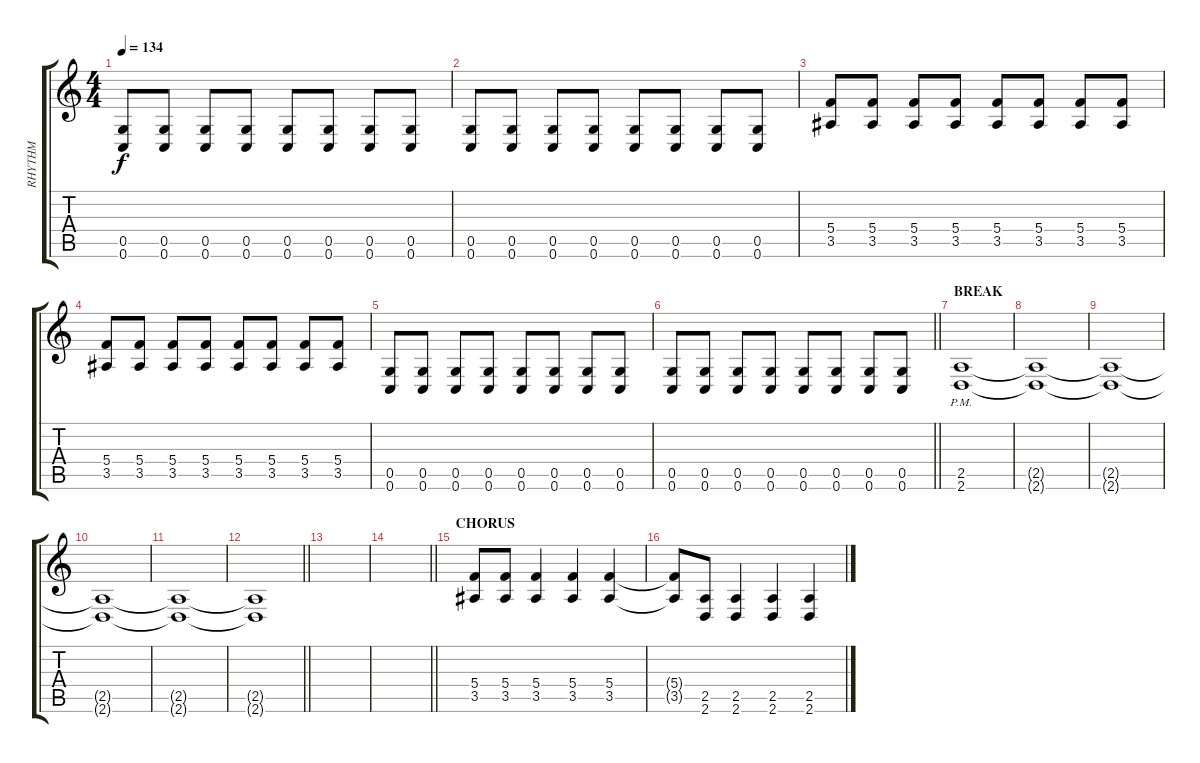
\track ("RHYTHM" "RHYTHM") {instrument distortionguitar}
\staff {score tabs}
\tuning (D4 A3 F3 C3 G2 C2) {hide}
\ts (4 4)
\tempo 134
\clef g2
\ks c
(0.5 0.6).8{dy f} (0.5 0.6).8 (0.5 0.6).8 (0.5 0.6).8 (0.5 0.6).8 (0.5 0.6).8 (0.5 0.6).8 (0.5 0.6).8 |
(0.5 0.6).8 (0.5 0.6).8 (0.5 0.6).8 (0.5 0.6).8 (0.5 0.6).8 (0.5 0.6).8 (0.5 0.6).8 (0.5 0.6).8 |
(5.4 3.5).8 (5.4 3.5).8 (5.4 3.5).8 (5.4 3.5).8 (5.4 3.5).8 (5.4 3.5).8 (5.4 3.5).8 (5.4 3.5).8 |
(5.4 3.5).8 (5.4 3.5).8 (5.4 3.5).8 (5.4 3.5).8 (5.4 3.5).8 (5.4 3.5).8 (5.4 3.5).8 (5.4 3.5).8 |
(0.5 0.6).8 (0.5 0.6).8 (0.5 0.6).8 (0.5 0.6).8 (0.5 0.6).8 (0.5 0.6).8 (0.5 0.6).8 (0.5 0.6).8 |
\barLineRight lightlight
(0.5 0.6).8 (0.5 0.6).8 (0.5 0.6).8 (0.5 0.6).8 (0.5 0.6).8 (0.5 0.6).8 (0.5 0.6).8 (0.5 0.6).8 |
\section ("" "BREAK")
(2.5{pm} 2.6{pm}).1 |
(2.5{t} 2.6{t}).1 |
(2.5{t} 2.6{t}).1 |
(2.5{t} 2.6{t}).1 |
(2.5{t} 2.6{t}).1 |
\barLineRight lightlight
(2.5{t} 2.6{t}).1 |
\section ("" "")
|
\barLineRight lightlight
|
\section ("" "CHORUS")
(5.4 3.5).8{instrument distortionguitar} (5.4 3.5).8 (5.4 3.5).4 (5.4 3.5).4 (5.4 3.5).4 |
(5.4{t} 3.5{t}).8 (2.5 2.6).8 (2.5 2.6).4 (2.5 2.6).4 (2.5 2.6).4
